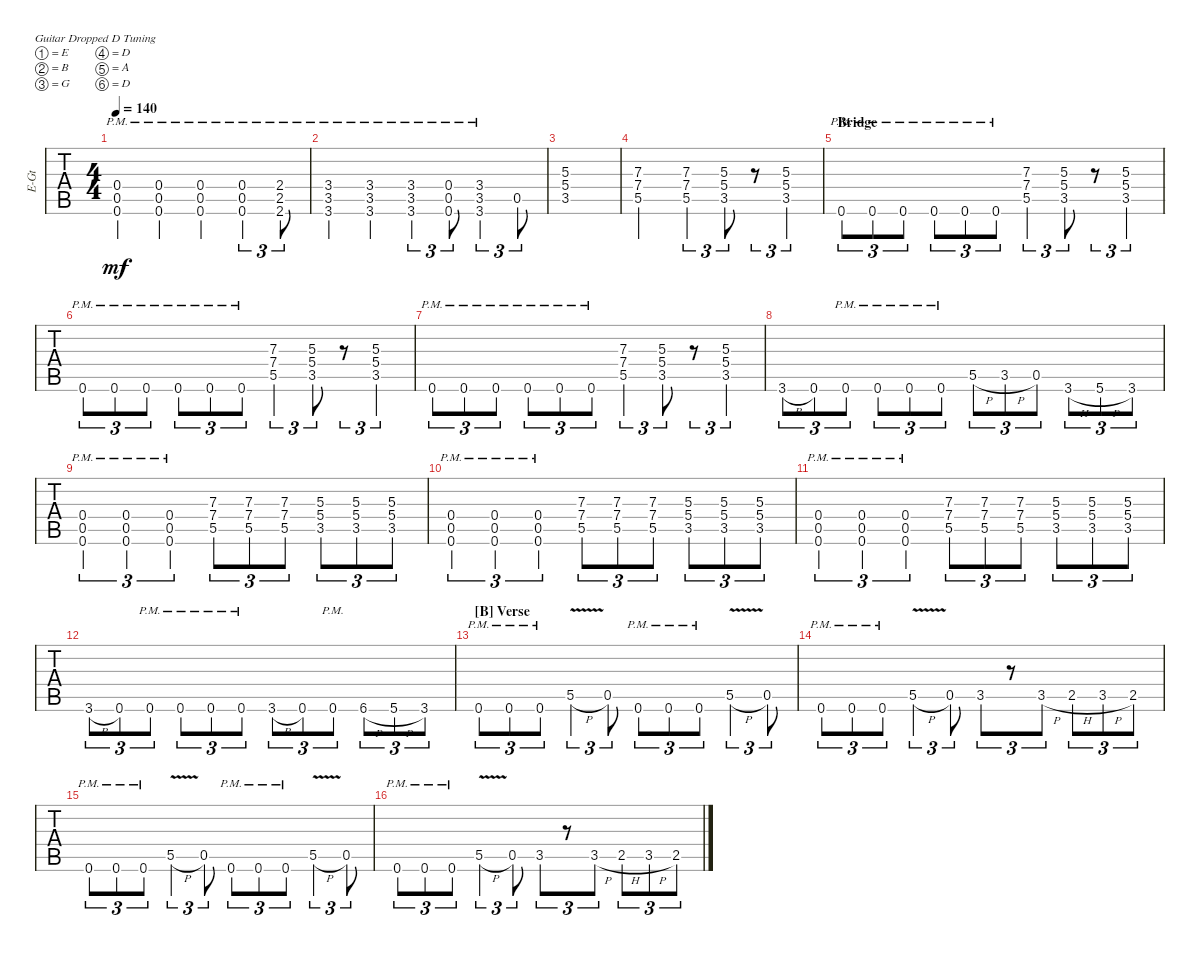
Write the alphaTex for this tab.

\defaultSystemsLayout 4
\bracketExtendMode groupsimilarinstruments
\multiBarRest
\otherSystemsTrackNameOrientation horizontal
\track ("Matthew" "E-Gt") {instrument distortionguitar}
\staff {tabs}
\tuning (E4 B3 G3 D3 A2 D2)
\ts (4 4)
\tempo 140
\clef g2
\ks c
(0.6{pm} 0.5{pm} 0.4{pm}).4{dy mf} (0.6{pm} 0.5{pm} 0.4{pm}).4 (0.6{pm} 0.5{pm} 0.4{pm}).4 (0.6{pm} 0.5{pm} 0.4{pm}).4{tu (3 2)} (2.6{pm} 2.5{pm} 2.4{pm}).8{tu (3 2)} |
(3.6{pm} 3.5{pm} 3.4{pm}).4 (3.6{pm} 3.5{pm} 3.4{pm}).4 (3.6{pm} 3.5{pm} 3.4{pm}).4{tu (3 2)} (0.6{pm} 0.5{pm} 0.4{pm}).8{tu (3 2)} (3.6{pm} 3.5{pm} 3.4{pm}).4{tu (3 2)} 0.5.8{tu (3 2)} |
(3.5 5.4 5.3).1 |
(5.5 7.4 7.3).2 (5.5 7.4 7.3).4{tu (3 2)} (3.5 5.4 5.3).8{tu (3 2)} r.8{tu (3 2)} (3.5 5.3 5.4).4{tu (3 2)} |
\section ("" "Bridge")
0.6{pm}.8{tu (3 2)} 0.6{pm}.8{tu (3 2)} 0.6{pm}.8{tu (3 2)} 0.6{pm}.8{tu (3 2)} 0.6{pm}.8{tu (3 2)} 0.6{pm}.8{tu (3 2)} (5.5 7.4 7.3).4{tu (3 2)} (3.5 5.4 5.3).8{tu (3 2)} r.8{tu (3 2)} (3.5 5.3 5.4).4{tu (3 2)} |
0.6{pm}.8{tu (3 2)} 0.6{pm}.8{tu (3 2)} 0.6{pm}.8{tu (3 2)} 0.6{pm}.8{tu (3 2)} 0.6{pm}.8{tu (3 2)} 0.6{pm}.8{tu (3 2)} (5.5 7.4 7.3).4{tu (3 2)} (3.5 5.4 5.3).8{tu (3 2)} r.8{tu (3 2)} (3.5 5.3 5.4).4{tu (3 2)} |
0.6{pm}.8{tu (3 2)} 0.6{pm}.8{tu (3 2)} 0.6{pm}.8{tu (3 2)} 0.6{pm}.8{tu (3 2)} 0.6{pm}.8{tu (3 2)} 0.6{pm}.8{tu (3 2)} (5.5 7.4 7.3).4{tu (3 2)} (3.5 5.4 5.3).8{tu (3 2)} r.8{tu (3 2)} (3.5 5.3 5.4).4{tu (3 2)} |
3.6{h}.8{tu (3 2)} 0.6.8{tu (3 2)} 0.6{pm}.8{tu (3 2)} 0.6{pm}.8{tu (3 2)} 0.6{pm}.8{tu (3 2)} 0.6{pm}.8{tu (3 2)} 5.5{h}.8{tu (3 2)} 3.5{h}.8{tu (3 2)} 0.5.8{tu (3 2)} 3.6{h}.8{tu (3 2)} 5.6{h}.8{tu (3 2)} 3.6.8{tu (3 2)} |
(0.6{pm} 0.5{pm} 0.4{pm}).4{tu (3 2)} (0.6{pm} 0.5{pm} 0.4{pm}).4{tu (3 2)} (0.6{pm} 0.5{pm} 0.4{pm}).4{tu (3 2)} (5.5 7.4 7.3).8{tu (3 2)} (5.5 7.4 7.3).8{tu (3 2)} (5.5 7.4 7.3).8{tu (3 2)} (3.5 5.3 5.4).8{tu (3 2)} (3.5 5.4 5.3).8{tu (3 2)} (3.5 5.4 5.3).8{tu (3 2)} |
(0.6{pm} 0.5{pm} 0.4{pm}).4{tu (3 2)} (0.6{pm} 0.5{pm} 0.4{pm}).4{tu (3 2)} (0.6{pm} 0.5{pm} 0.4{pm}).4{tu (3 2)} (5.5 7.4 7.3).8{tu (3 2)} (5.5 7.4 7.3).8{tu (3 2)} (5.5 7.4 7.3).8{tu (3 2)} (3.5 5.3 5.4).8{tu (3 2)} (3.5 5.4 5.3).8{tu (3 2)} (3.5 5.4 5.3).8{tu (3 2)} |
(0.6{pm} 0.5{pm} 0.4{pm}).4{tu (3 2)} (0.6{pm} 0.5{pm} 0.4{pm}).4{tu (3 2)} (0.6{pm} 0.5{pm} 0.4{pm}).4{tu (3 2)} (5.5 7.4 7.3).8{tu (3 2)} (5.5 7.4 7.3).8{tu (3 2)} (5.5 7.4 7.3).8{tu (3 2)} (3.5 5.3 5.4).8{tu (3 2)} (3.5 5.4 5.3).8{tu (3 2)} (3.5 5.4 5.3).8{tu (3 2)} |
3.6{h}.8{tu (3 2)} 0.6.8{tu (3 2)} 0.6{pm}.8{tu (3 2)} 0.6{pm}.8{tu (3 2)} 0.6{pm}.8{tu (3 2)} 0.6{pm}.8{tu (3 2)} 3.6{h}.8{tu (3 2)} 0.6.8{tu (3 2)} 0.6{pm}.8{tu (3 2)} 6.6{h acc #}.8{tu (3 2)} 5.6{h}.8{tu (3 2)} 3.6.8{tu (3 2)} |
\section ("B" "Verse")
0.6{pm}.8{tu (3 2)} 0.6{pm}.8{tu (3 2)} 0.6{pm}.8{tu (3 2)} 5.5{v h}.4{tu (3 2)} 0.5.8{tu (3 2)} 0.6{pm}.8{tu (3 2)} 0.6{pm}.8{tu (3 2)} 0.6{pm}.8{tu (3 2)} 5.5{v h}.4{tu (3 2)} 0.5.8{tu (3 2)} |
0.6{pm}.8{tu (3 2)} 0.6{pm}.8{tu (3 2)} 0.6{pm}.8{tu (3 2)} 5.5{v h}.4{tu (3 2)} 0.5.8{tu (3 2)} 3.5.8{tu (3 2)} r.8{tu (3 2)} 3.5{h}.8{tu (3 2)} 2.5{h}.8{tu (3 2)} 3.5{h}.8{tu (3 2)} 2.5.8{tu (3 2)} |
0.6{pm}.8{tu (3 2)} 0.6{pm}.8{tu (3 2)} 0.6{pm}.8{tu (3 2)} 5.5{v h}.4{tu (3 2)} 0.5.8{tu (3 2)} 0.6{pm}.8{tu (3 2)} 0.6{pm}.8{tu (3 2)} 0.6{pm}.8{tu (3 2)} 5.5{v h}.4{tu (3 2)} 0.5.8{tu (3 2)} |
0.6{pm}.8{tu (3 2)} 0.6{pm}.8{tu (3 2)} 0.6{pm}.8{tu (3 2)} 5.5{v h}.4{tu (3 2)} 0.5.8{tu (3 2)} 3.5.8{tu (3 2)} r.8{tu (3 2)} 3.5{h}.8{tu (3 2)} 2.5{h}.8{tu (3 2)} 3.5{h}.8{tu (3 2)} 2.5.8{tu (3 2)}
